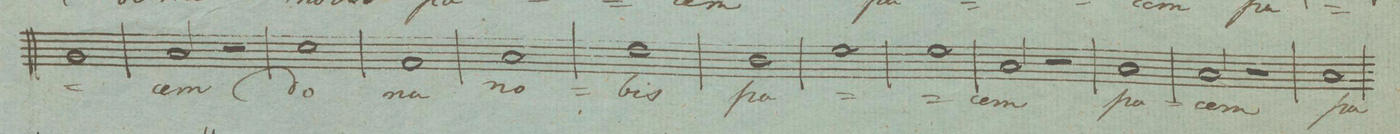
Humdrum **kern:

**kern	**text	**dynam
*I"Baſso Tutti	*	*
*clefF4	*	*
*k[encngn]	*	*
*met(c|)	*	*
*M2/2	*	*
1BB/	.	.
=226	=226	=226
2C/	-cem	.
2r	.	.
=227	=227	=227
1E\	do-	.
=228	=228	=228
1AA/	-na	.
=229	=229	=229
1C/	no-	.
=230	=230	=230
1F\	-bis	.
=231	=231	=231
1D\	pa-	.
=232	=232	=232
1G\	.	.
=233	=233	=233
1G\	.	.
=234	=234	=234
2C/	-cem	.
2r	.	.
=235	=235	=235
1C/	pa-	.
=236	=236	=236
2C/	-cem	.
2r	.	.
=237	=237	=237
1C/	pa-	.
=238	=238	=238
*-	*-	*-
